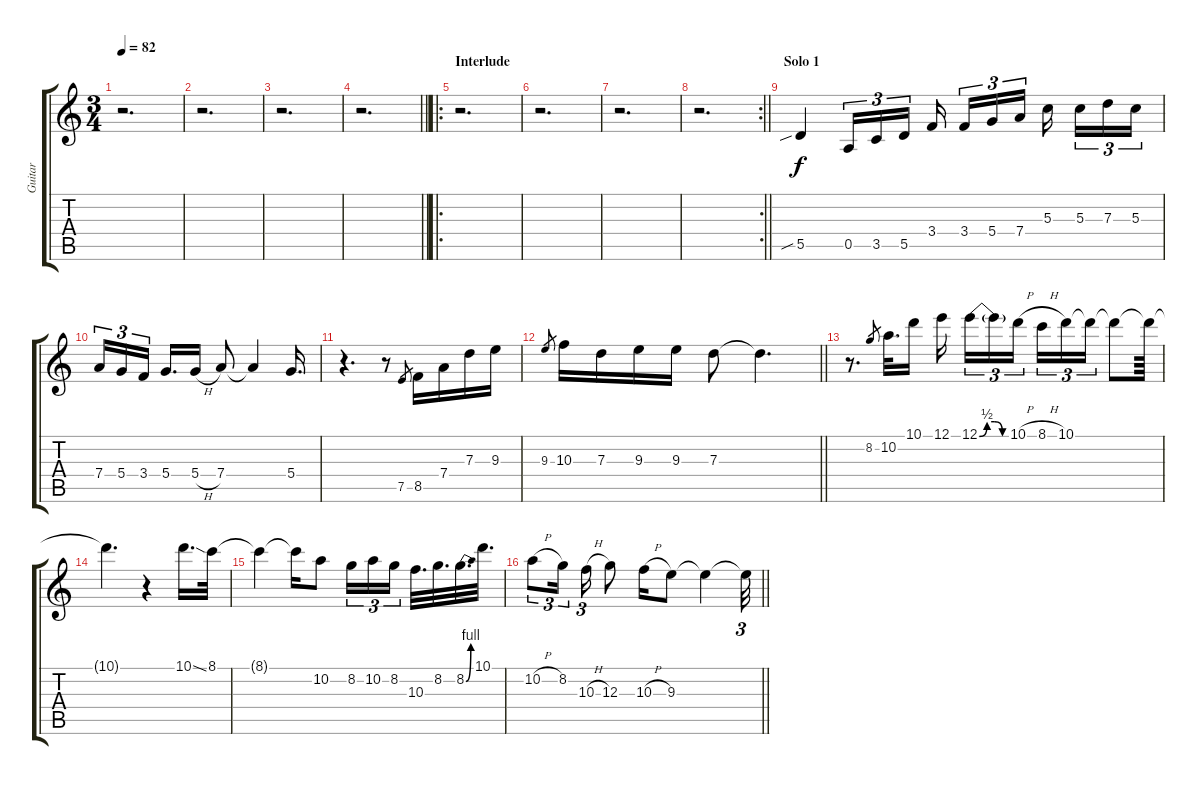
\track ("Guitar" "Guitar") {instrument overdrivenguitar}
\staff {score tabs}
\tuning (E4 B3 G3 D3 A2 E2) {hide}
\ts (3 4)
\tempo 82
\clef g2
\ks c
r.2{d dy f} |
r.2{d} |
r.2{d} |
\barLineRight lightlight
r.2{d} |
\ro
\section ("" "Interlude")
r.2{d} |
r.2{d} |
r.2{d} |
\rc 2
\barLineRight lightlight
r.2{d} |
\section ("" "Solo 1")
5.5{sib}.4 0.5.16{tu (3 2)} 3.5.16{tu (3 2)} 5.5.16{tu (3 2)} 3.4.16 3.4.16{tu (3 2)} 5.4.16{tu (3 2)} 7.4.16{tu (3 2)} 5.3.16 5.3.16{tu (3 2)} 7.3.16{tu (3 2)} 5.3.16{tu (3 2)} |
7.4.16{tu (3 2)} 5.4.16{tu (3 2)} 3.4.16{tu (3 2)} 5.4.16{d} 5.4{h}.16 7.4.8 7.4{t}.4 5.4.16{d} |
r.4{d} r.8 7.5.8{gr} 8.5.16 7.4.16 7.3.16 9.3.16 |
\barLineRight lightlight
9.3.8{gr} 10.3.16 7.3.16 9.3.16 9.3.16 7.3.8 7.3{t}.4{d} |
r.8{d} 8.2.8{gr} 10.2.32{d} 10.1.16 12.1.16 12.1{be (custom 0 0 15 2 30 2 45 0 60 0)}.16{tu (3 2)} 12.1{t}.16{tu (3 2)} 10.1{h}.16{tu (3 2)} 8.1{h}.16{tu (3 2)} 10.1.16{tu (3 2)} 10.1{t}.16{tu (3 2)} 10.1{t}.8 10.1{t}.64 |
10.1{t}.4{d} r.4 10.1{ss}.16{d} 8.1.32 |
8.1{t}.4 8.1{t}.16 10.2.8 8.2.16{tu (3 2)} 10.2.16{tu (3 2)} 8.2.16{tu (3 2)} 10.3.32{d} 8.2.32{d} 8.2{be (bend 0 0 60 4)}.32{d} 10.1.32{d} |
\barLineRight lightlight
10.2{h}.8{tu (3 2)} 8.2.16{tu (3 2)} 10.3{h}.16{tu (3 2)} 12.3.8 10.3{h}.16 9.3.8 9.3{t}.4 9.3{t}.32{tu (3 2)}
